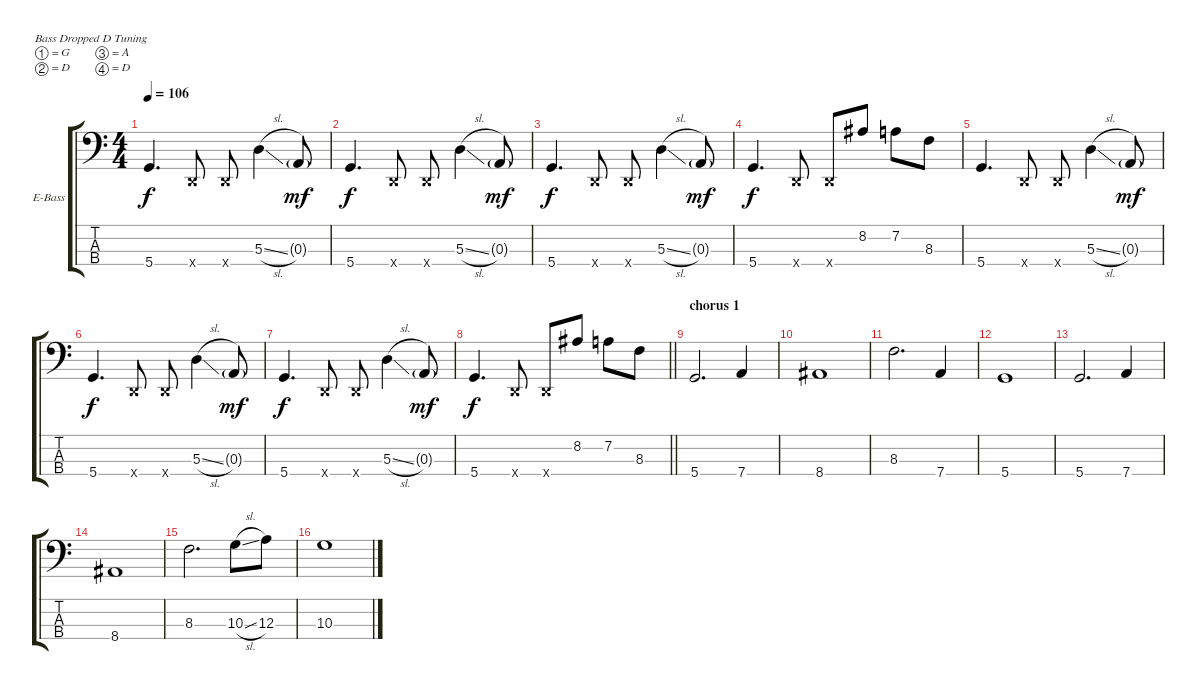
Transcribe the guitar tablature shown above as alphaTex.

\bracketExtendMode groupsimilarinstruments
\firstSystemTrackNameOrientation horizontal
\otherSystemsTrackNameOrientation horizontal
\track ("Bass Tim C." "E-Bass") {instrument electricbassfinger}
\staff {score tabs}
\tuning (G2 D2 A1 D1)
\ts (4 4)
\tempo 106
\clef f4
\ks c
5.4.4{d dy f} 0.4{x}.8 0.4{x}.8 5.3{sl}.4 0.3{g}.8{dy mf} |
5.4.4{d dy f} 0.4{x}.8 0.4{x}.8 5.3{sl}.4 0.3{g}.8{dy mf} |
5.4.4{d dy f} 0.4{x}.8 0.4{x}.8 5.3{sl}.4 0.3{g}.8{dy mf} |
5.4.4{d dy f} 0.4{x}.8 0.4{x}.8 8.2.8 7.2.8 8.3.8 |
5.4.4{d} 0.4{x}.8 0.4{x}.8 5.3{sl}.4 0.3{g}.8{dy mf} |
5.4.4{d dy f} 0.4{x}.8 0.4{x}.8 5.3{sl}.4 0.3{g}.8{dy mf} |
5.4.4{d dy f} 0.4{x}.8 0.4{x}.8 5.3{sl}.4 0.3{g}.8{dy mf} |
\barLineRight lightlight
5.4.4{d dy f} 0.4{x}.8 0.4{x}.8 8.2.8 7.2.8 8.3.8 |
\section ("" "chorus 1")
5.4.2{d} 7.4.4 |
8.4.1 |
8.3.2{d} 7.4.4 |
5.4.1 |
5.4.2{d} 7.4.4 |
8.4.1 |
8.3.2{d} 10.3{sl}.8 12.3.8 |
10.3.1
